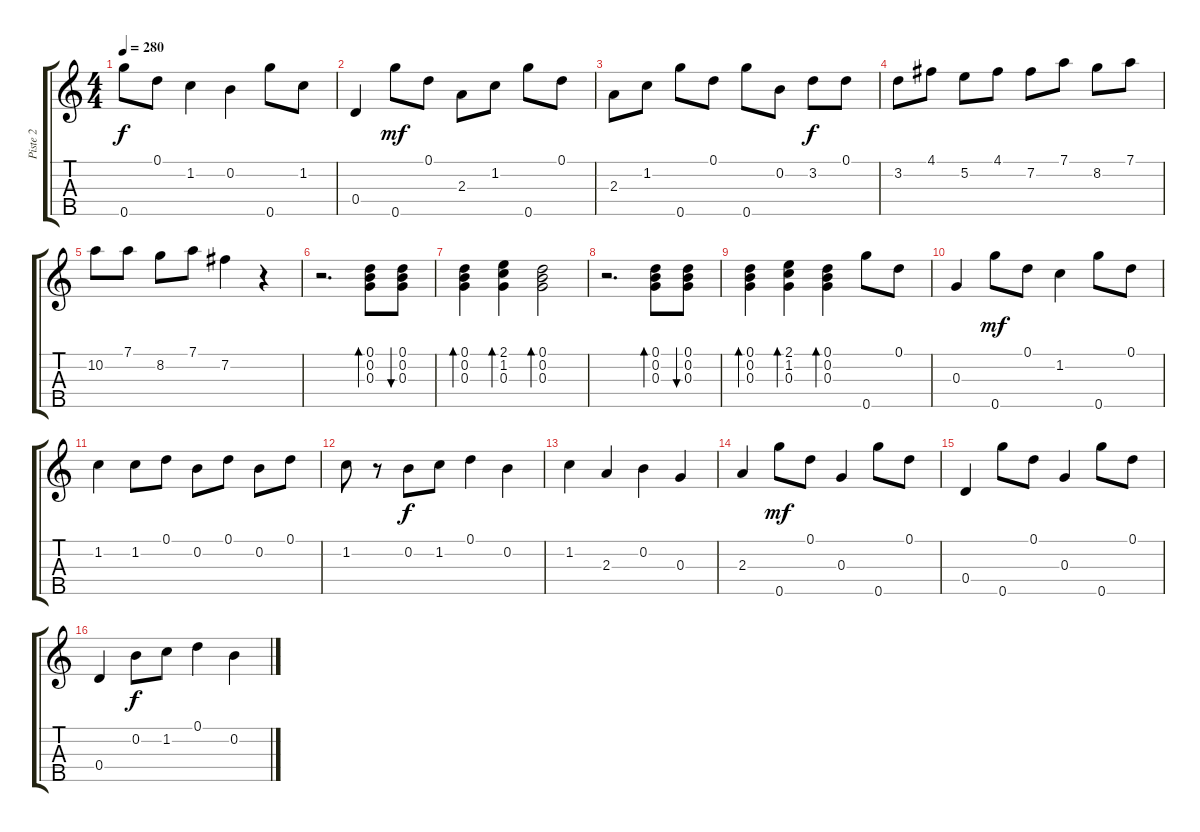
\track ("Piste 2" "Piste 2") {instrument banjo}
\staff {score tabs}
\tuning (D4 B3 G3 D3 G4) {hide}
\displaytranspose 12
\ts (4 4)
\tempo 280
\clef g2
\ks c
0.5.8{dy f} 0.1.8 1.2.4 0.2.4 0.5.8 1.2.8 |
0.4.4 0.5.8{dy mf} 0.1.8 2.3.8 1.2.8 0.5.8 0.1.8 |
2.3.8 1.2.8 0.5.8 0.1.8 0.5.8 0.2.8 3.2.8{dy f} 0.1.8 |
3.2.8 4.1.8 5.2.8 4.1.8 7.2.8 7.1.8 8.2.8 7.1.8 |
10.2.8 7.1.8 8.2.8 7.1.8 7.2.4 r.4 |
r.2{d} (0.1 0.2 0.3).8{bd 120} (0.1 0.2 0.3).8{bu 120} |
(0.1 0.2 0.3).4{bd 60} (2.1 1.2 0.3).4{bd 60} (0.1 0.2 0.3).2{bd 120} |
r.2{d} (0.1 0.2 0.3).8{bd 120} (0.1 0.2 0.3).8{bu 120} |
(0.1 0.2 0.3).4{bd 60} (2.1 1.2 0.3).4{bd 60} (0.1 0.2 0.3).4{bd 120} 0.5.8 0.1.8 |
0.3.4 0.5.8{dy mf} 0.1.8 1.2.4 0.5.8 0.1.8 |
1.2.4 1.2.8 0.1.8 0.2.8 0.1.8 0.2.8 0.1.8 |
1.2.8 r.8 0.2.8{dy f} 1.2.8 0.1.4 0.2.4 |
1.2.4 2.3.4 0.2.4 0.3.4 |
2.3.4 0.5.8{dy mf} 0.1.8 0.3.4 0.5.8 0.1.8 |
0.4.4 0.5.8 0.1.8 0.3.4 0.5.8 0.1.8 |
0.4.4 0.2.8{dy f} 1.2.8 0.1.4 0.2.4
